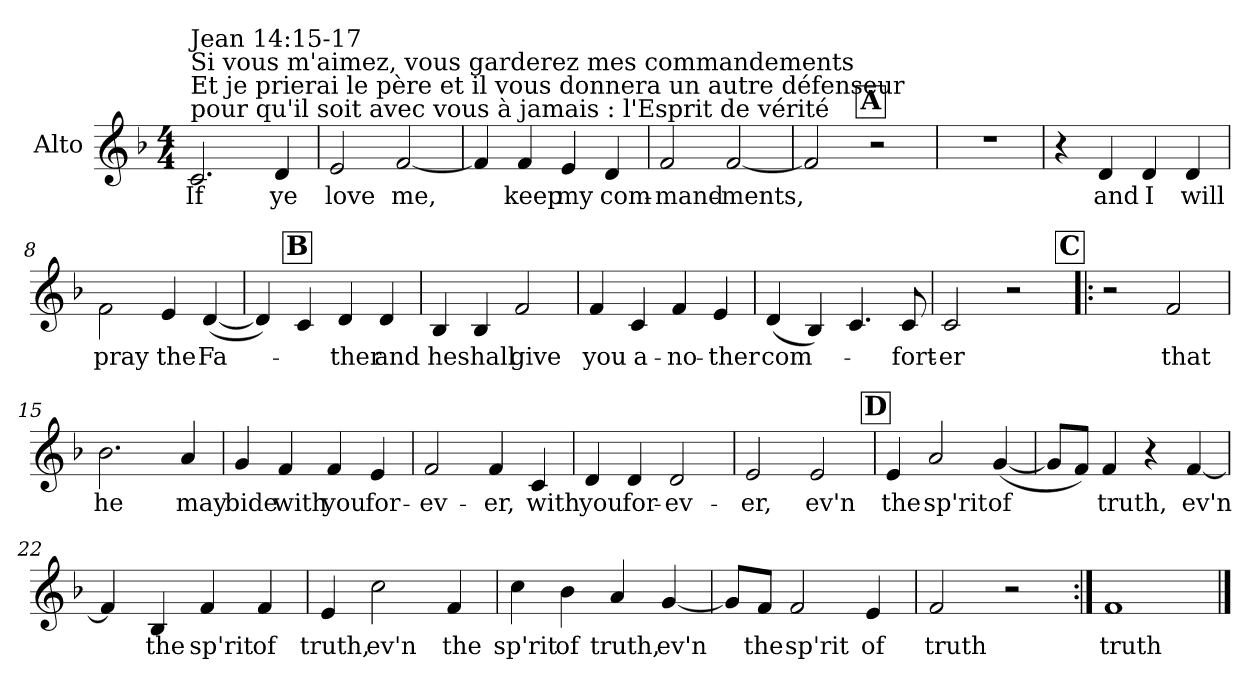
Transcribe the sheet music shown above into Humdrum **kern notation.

**kern	**text
*part1	*part1
*staff1	*staff1
*I"Alto	*
*I'A	*
*clefG2	*
*k[b-]	*
*F:	*
*M4/4	*
=1	=1
!LO:TX:a:t=Jean 14&colon;15-17\nSi vous m'aimez, vous garderez mes commandements\nEt je prierai le père et il vous donnera un autre défenseur\npour qu'il soit avec vous à jamais &colon; l'Esprit de vérité	!
2.c/	If
4d/	ye
=2	=2
2e/	love
[2f/	me,
=3	=3
4f/]	.
4f/	keep
4e/	my
4d/	com-
=4	=4
2f/	-mand-
[2f/	-ments,
!!LO:REH:place=s1:a:t=A:qo=2
=5	=5
2f/]	.
2r	.
=6	=6
1r	.
=7	=7
4r	.
4d/	and
4d/	I
4d/	will
=8	=8
2f\	pray
4e/	the
([4d/	Fa-
!!LO:REH:place=s1:a:t=B:qo=1
=9	=9
4d/])	.
4c/	.
4d/	-ther
4d/	and
=10	=10
4B-/	he
4B-/	shall
2f/	give
!!LO:LB:g=z
=11	=11
4f/	you
4c/	a-
4f/	-no-
4e/	-ther
=12	=12
(4d/	com-
4B-/)	.
4.c/	.
8c/	-fort-
=13	=13
2c/	-er
2r	.
!!LO:REH:place=s1:a:t=C
=14!|:	=14!|:
2r	.
2f/	that
=15	=15
2.b-\	he
4a/	may
=16	=16
4g/	bide
4f/	with
4f/	you
4e/	for-
=17	=17
2f/	-ev-
4f/	-er,
4c/	with
=18	=18
4d/	you
4d/	for-
2d/	-ev-
=19	=19
2e/	-er,
2e/	ev'n
!!LO:REH:place=s1:a:t=D
=20	=20
4e/	the
2a/	sp'rit
([4g/	of
!!LO:LB:g=z
=21	=21
8g/L]	.
8f/J)	.
4f/	truth,
4r	.
[4f/	ev'n
=22	=22
4f/]	.
4B-/	the
4f/	sp'rit
4f/	of
=23	=23
4e/	truth,
2cc\	ev'n
4f/	the
=24	=24
4cc\	sp'rit
4b-\	of
4a/	truth,
[4g/	ev'n
=25	=25
8g/L]	.
8f/J	the
2f/	sp'rit
4e/	of
=26	=26
2f/	truth
2r	.
=27:|!	=27:|!
1f	truth
==	==
*-	*-
